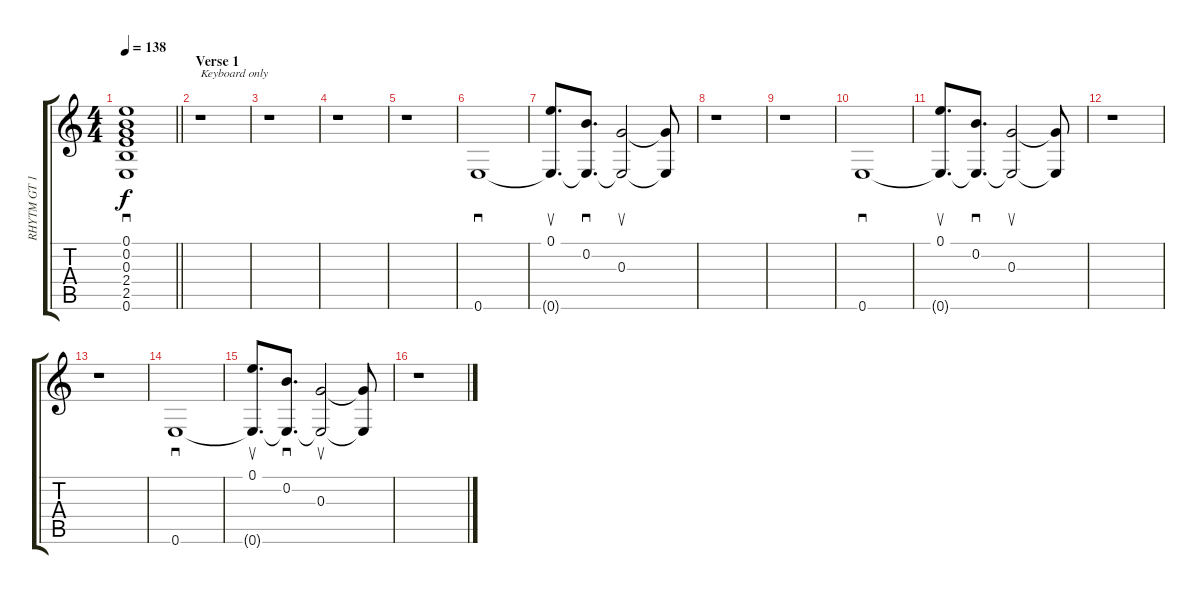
\track ("RHYTM GT 1" "RHYTM GT 1") {instrument distortionguitar}
\staff {score tabs}
\tuning (E4 B3 G3 D3 A2 E2) {hide}
\ts (4 4)
\tempo 138
\clef g2
\barLineRight lightlight
\ks c
(0.1{t} 0.2{t} 0.3{t} 2.4{t} 2.5{t} 0.6{t}).1{sd dy f volume 1} |
\section ("" "Verse 1")
r.1{txt "Keyboard only"} |
r.1 |
r.1 |
r.1{volume 12 instrument electricguitarclean} |
0.6.1{sd} |
(0.1 0.6{t}).8{d su} (0.2 0.6{t}).8{d sd} (0.3 0.6{t}).2{su} (0.3{t} 0.6{t}).8 |
r.1 |
r.1 |
0.6.1{sd} |
(0.1 0.6{t}).8{d su} (0.2 0.6{t}).8{d sd} (0.3 0.6{t}).2{su} (0.3{t} 0.6{t}).8 |
r.1 |
r.1 |
0.6.1{sd} |
(0.1 0.6{t}).8{d su} (0.2 0.6{t}).8{d sd} (0.3 0.6{t}).2{su} (0.3{t} 0.6{t}).8 |
r.1
